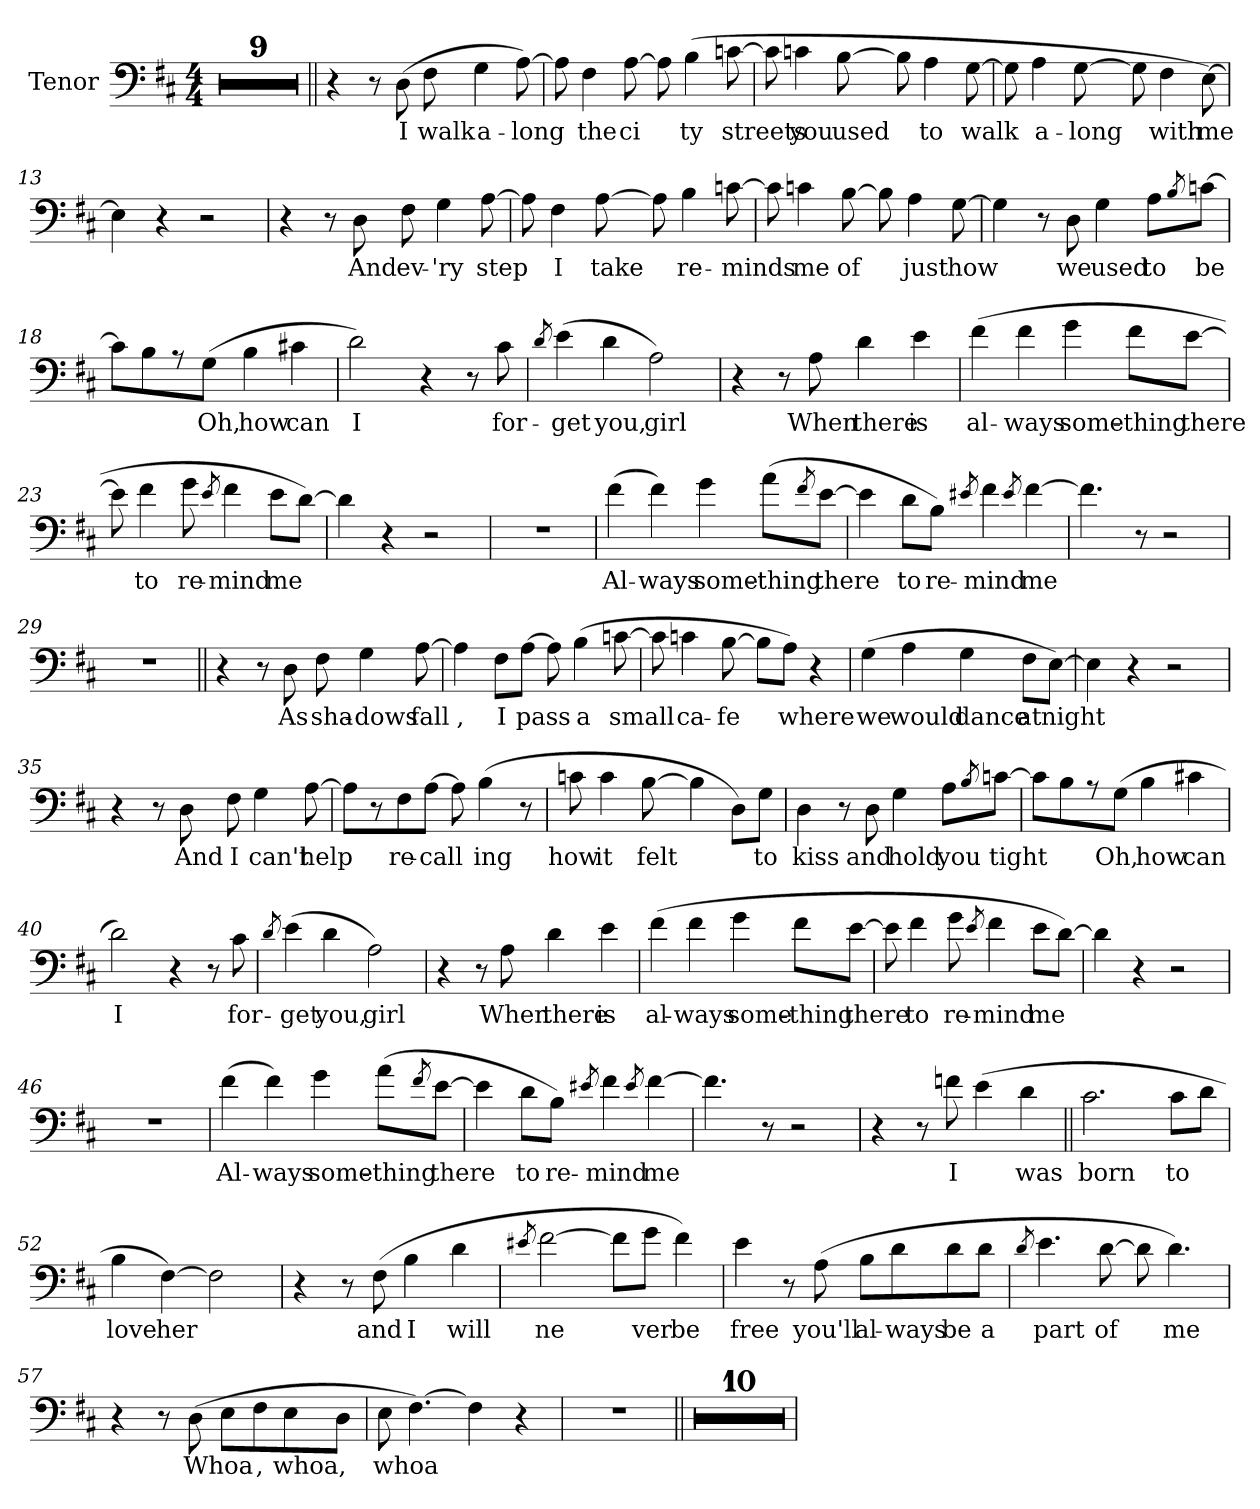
**kern	**text
*part1	*part1
*staff1	*staff1
*I"Tenor	*
*I'T	*
*clefF4	*
*k[f#c#]	*
*D:	*
*M4/4	*
=	=
1r;<	.
=1	=1
1r	.
=2	=2
1r	.
=3	=3
1r	.
=4	=4
1r	.
=5	=5
1r	.
=6	=6
1r	.
=7	=7
1r	.
=8	=8
1r	.
=9||	=9||
4r	.
8r	.
!	!LO:LY:b
(>8D\	I
!	!LO:LY:b
8F#\	walk
!	!LO:LY:b
4G\	a-
!	!LO:LY:b
[8A\)	-long
=10	=10
8A\]	.
!	!LO:LY:b
4F#\	the
!	!LO:LY:b
[8A\	ci
8A\]	.
!	!LO:LY:b
(>4B\	ty
!	!LO:LY:b
[8cn\	streets
=11	=11
8c\]	.
!	!LO:LY:b
4cn\	you
!	!LO:LY:b
[8B\	used
8B\]	.
!	!LO:LY:b
4A\	to
!	!LO:LY:b
[8G\	walk
=12	=12
8G\]	.
!	!LO:LY:b
4A\	a-
!	!LO:LY:b
[8G\	-long
8G\]	.
!	!LO:LY:b
4F#\	with
!	!LO:LY:b
[8E\)	me
=13	=13
4E\]	.
4r	.
2r	.
=14	=14
4r	.
8r	.
!	!LO:LY:b
8D\	And
!	!LO:LY:b
8F#\	ev-
!	!LO:LY:b
4G\	-'ry
!	!LO:LY:b
[8A\	step
=15	=15
8A\]	.
!	!LO:LY:b
4F#\	I
!	!LO:LY:b
[8A\	take
8A\]	.
!	!LO:LY:b
4B\	re-
!	!LO:LY:b
[8cn\	-minds
=16	=16
8c\]	.
!	!LO:LY:b
4cn\	me
!	!LO:LY:b
[8B\	of
8B\]	.
!	!LO:LY:b
4A\	just
!	!LO:LY:b
[8G\	how
=17	=17
4G\]	.
8r	.
!	!LO:LY:b
8D\	we
!	!LO:LY:b
4G\	used
!	!LO:LY:b
8A\L	to
8qB/	.
!	!LO:LY:b
[8cn\J	be
=18	=18
8c\L]	.
8B\	.
8r	.
!	!LO:LY:b
(>8G\J	Oh,
!	!LO:LY:b
4B\	how
!	!LO:LY:b
4c#X\	can
=19	=19
!	!LO:LY:b
2d\)	I
4r	.
8r	.
!	!LO:LY:b
8c#\	for-
=20	=20
8qd/	.
!	!LO:LY:b
(>4e\	-get
!	!LO:LY:b
4d\	you,
!	!LO:LY:b
2A\)	girl
=21	=21
4r	.
8r	.
!	!LO:LY:b
8A\	When
!	!LO:LY:b
4d\	there
!	!LO:LY:b
4e\	is
=22	=22
!	!LO:LY:b
(>4f#\	al-
!	!LO:LY:b
4f#\	-ways
!	!LO:LY:b
4g\	some-
!	!LO:LY:b
8f#\L	-thing
!	!LO:LY:b
[8e\J	there
=23	=23
8e\]	.
!	!LO:LY:b
4f#\	to
!	!LO:LY:b
8g\	re-
8qe/	.
!	!LO:LY:b
4f#\	-mind
!	!LO:LY:b
8e\L	me
[8d\J)	.
=24	=24
4d\]	.
4r	.
2r	.
=25	=25
1r	.
=26	=26
!	!LO:LY:b
(>4f#\	Al-
!	!LO:LY:b
4f#\)	-ways
!	!LO:LY:b
4g\	some-
!	!LO:LY:b
(>8a\L	-thing
8qf#/	.
!	!LO:LY:b
[8e\J	there
=27	=27
4e\]	.
!	!LO:LY:b
8d\L	to
!	!LO:LY:b
8B\J)	re-
8qe#X/	.
!	!LO:LY:b
4f#\	-mind
8qe#/	.
!	!LO:LY:b
[4f#\	me
=28	=28
4.f#\]	.
8r	.
2r	.
=29	=29
1r	.
=30||	=30||
4r	.
8r	.
!	!LO:LY:b
8D\	As
!	!LO:LY:b
8F#\	sha-
!	!LO:LY:b
4G\	-dows
!	!LO:LY:b
[8A\	fall
=31	=31
!	!LO:LY:b
4A\]	,
!	!LO:LY:b
8F#\L	I
!	!LO:LY:b
[8A\J	pass
8A\]	.
!	!LO:LY:b
(>4B\	a
!	!LO:LY:b
[8cn\	small
=32	=32
8c\]	.
!	!LO:LY:b
4cn\	ca-
!	!LO:LY:b
[8B\	-fe
8B\L]	.
!	!LO:LY:b
8A\J)	where
4r	.
=33	=33
!	!LO:LY:b
(>4G\	we
!	!LO:LY:b
4A\	would
!	!LO:LY:b
4G\	dance
!	!LO:LY:b
8F#\L	at
!	!LO:LY:b
[8E\J)	night
=34	=34
4E\]	.
4r	.
2r	.
=35	=35
4r	.
8r	.
!	!LO:LY:b
8D\	And
!	!LO:LY:b
8F#\	I
!	!LO:LY:b
4G\	can't
!	!LO:LY:b
[8A\	help
=36	=36
8A\L]	.
8r	.
!	!LO:LY:b
8F#\	re-
!	!LO:LY:b
[8A\J	-call
8A\]	.
!	!LO:LY:b
(>4B\	ing
8r	.
=37	=37
!	!LO:LY:b
8cn\	how
!	!LO:LY:b
4c\	it
!	!LO:LY:b
[8B\	felt
4B\]	.
8D\L)	.
!	!LO:LY:b
8G\J	to
=38	=38
!	!LO:LY:b
4D\	kiss
8r	.
!	!LO:LY:b
8D\	and
!	!LO:LY:b
4G\	hold
!	!LO:LY:b
8A\L	you
8qB/	.
!	!LO:LY:b
[8cn\J	tight
=39	=39
8c\L]	.
8B\	.
8r	.
!	!LO:LY:b
(>8G\J	Oh,
!	!LO:LY:b
4B\	how
!	!LO:LY:b
4c#X\	can
=40	=40
!	!LO:LY:b
2d\)	I
4r	.
8r	.
!	!LO:LY:b
8c#\	for-
=41	=41
8qd/	.
!	!LO:LY:b
(>4e\	-get
!	!LO:LY:b
4d\	you,
!	!LO:LY:b
2A\)	girl
=42	=42
4r	.
8r	.
!	!LO:LY:b
8A\	When
!	!LO:LY:b
4d\	there
!	!LO:LY:b
4e\	is
=43	=43
!	!LO:LY:b
(>4f#\	al-
!	!LO:LY:b
4f#\	-ways
!	!LO:LY:b
4g\	some-
!	!LO:LY:b
8f#\L	-thing
!	!LO:LY:b
[8e\J	there
=44	=44
8e\]	.
!	!LO:LY:b
4f#\	to
!	!LO:LY:b
8g\	re-
8qe/	.
!	!LO:LY:b
4f#\	-mind
!	!LO:LY:b
8e\L	me
[8d\J)	.
=45	=45
4d\]	.
4r	.
2r	.
=46	=46
1r	.
=47	=47
!	!LO:LY:b
(>4f#\	Al-
!	!LO:LY:b
4f#\)	-ways
!	!LO:LY:b
4g\	some-
!	!LO:LY:b
(>8a\L	-thing
8qf#/	.
!	!LO:LY:b
[8e\J	there
=48	=48
4e\]	.
!	!LO:LY:b
8d\L	to
!	!LO:LY:b
8B\J)	re-
8qe#X/	.
!	!LO:LY:b
4f#\	-mind
8qe#/	.
!	!LO:LY:b
[4f#\	me
=49	=49
4.f#\]	.
8r	.
2r	.
=50	=50
4r	.
8r	.
!	!LO:LY:b
8fn\	I
(>4e\	.
!	!LO:LY:b
4d\	was
=51||	=51||
!	!LO:LY:b
2.c#\	born
!	!LO:LY:b
8c#\L	to
8d\J	.
=52	=52
!	!LO:LY:b
4B\	love
!	!LO:LY:b
[4F#\)	her
2F#\]	.
=53	=53
4r	.
8r	.
!	!LO:LY:b
(>8F#\	and
!	!LO:LY:b
4B\	I
!	!LO:LY:b
4d\	will
=54	=54
8qe#X/	.
!	!LO:LY:b
[2f#\	ne
8f#\L]	.
!	!LO:LY:b
8g\J	ver
!	!LO:LY:b
4f#\)	be
=55	=55
!	!LO:LY:b
4e\	free
8r	.
!	!LO:LY:b
(>8A\	you'll
!	!LO:LY:b
8B\L	al-
!	!LO:LY:b
8d\	-ways
!	!LO:LY:b
8d\	be
!	!LO:LY:b
8d\J	a
=56	=56
8qd/	.
!	!LO:LY:b
4.e\	part
!	!LO:LY:b
[8d\	of
8d\]	.
!	!LO:LY:b
4.d\)	me
=57	=57
4r	.
8r	.
!	!LO:LY:b
(>8D\	Whoa
8E\L	.
!	!LO:LY:b
8F#\	,
!	!LO:LY:b
8E\	whoa
!	!LO:LY:b
8D\J	,
=58	=58
!	!LO:LY:b
8E\	whoa
[4.F#\)	.
4F#\]	.
4r	.
=59	=59
1r	.
=60||	=60||
1r	.
=61	=61
1r	.
=62	=62
1r	.
=63	=63
1r	.
=64	=64
1r	.
=65	=65
1r	.
=66	=66
1r	.
=67	=67
1r	.
=68	=68
1r	.
=69	=69
1r	.
=	=
*-	*-
